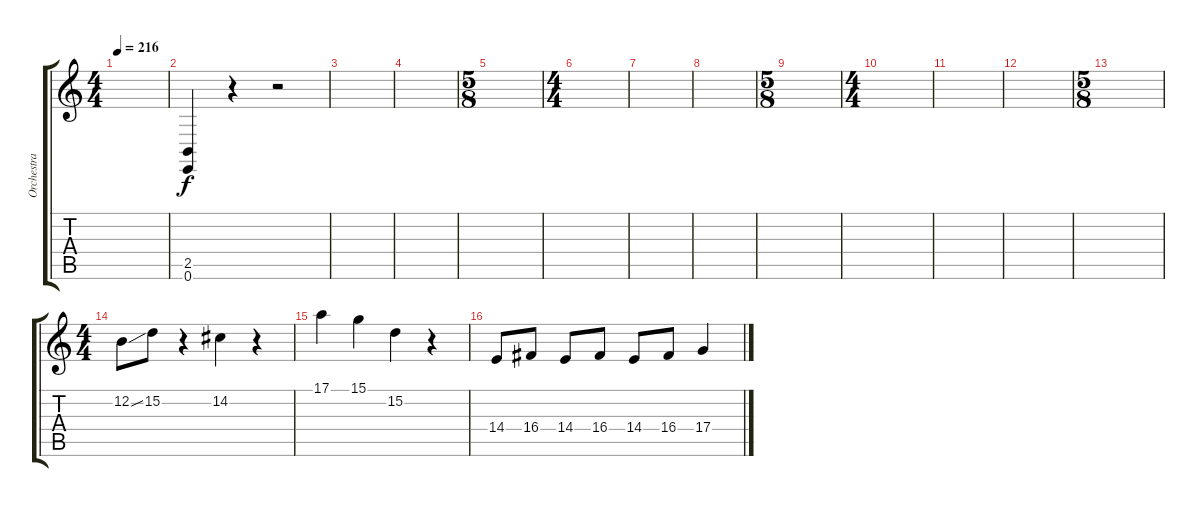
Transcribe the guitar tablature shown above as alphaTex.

\track ("Orchestra" "Orchestra") {instrument stringensemble1}
\staff {score tabs}
\tuning (E4 B3 G3 D3 A2 E2) {hide}
\ts (4 4)
\tempo 216
\clef g2
\ks c
|
(2.5 0.6).4 r.4 r.2 |
|
|
\ts (5 8)
|
\ts (4 4)
|
|
|
\ts (5 8)
|
\ts (4 4)
|
|
|
\ts (5 8)
|
\ts (4 4)
12.2{ss}.8 15.2.8 r.4 14.2.4 r.4 |
17.1.4 15.1.4 15.2.4 r.4 |
14.4.8 16.4.8 14.4.8 16.4.8 14.4.8 16.4.8 17.4.4
